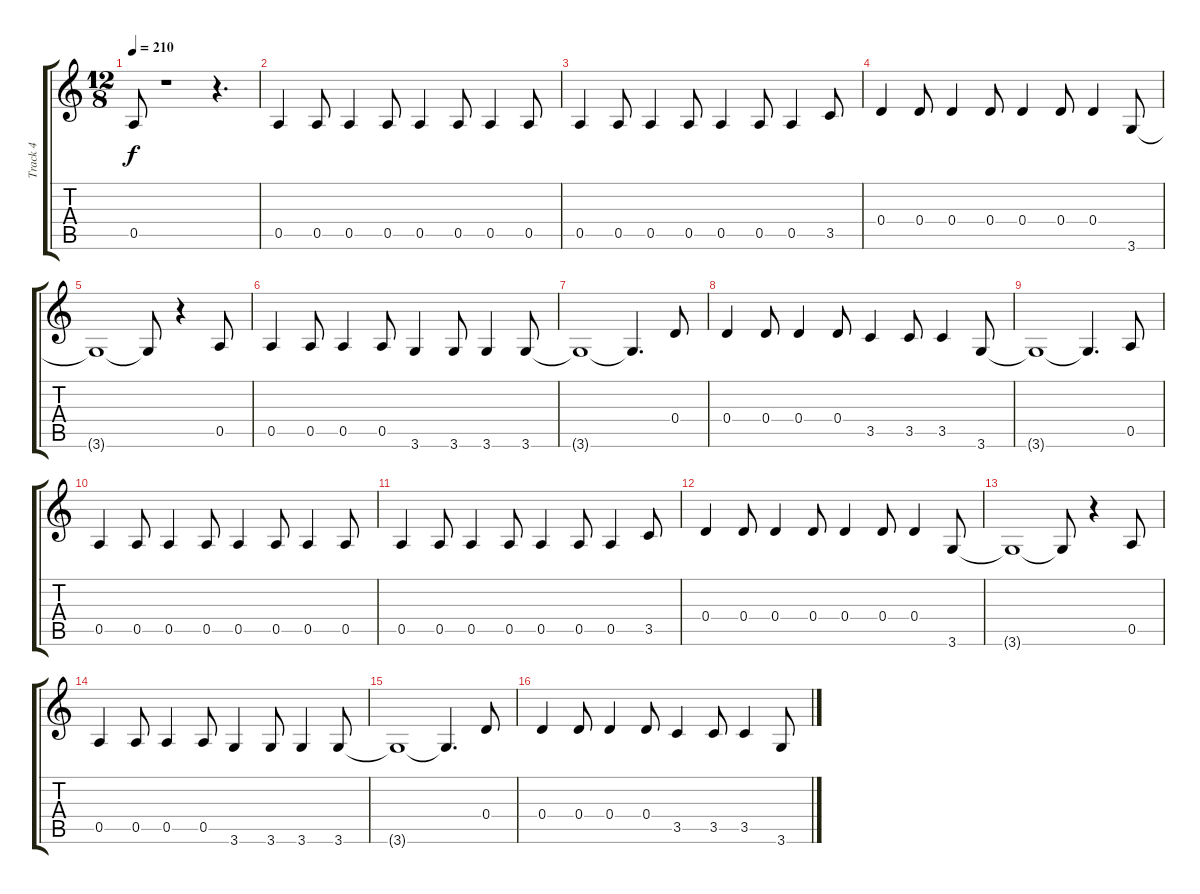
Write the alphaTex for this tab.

\track ("Track 4" "Track 4") {instrument electricguitarmuted}
\staff {score tabs}
\tuning (E4 B3 G3 D3 A2 E2) {hide}
\ts (12 8)
\tempo 210
\clef g2
\ks c
0.5.8{dy f} r.1 r.4{d} |
0.5.4 0.5.8 0.5.4 0.5.8 0.5.4 0.5.8 0.5.4 0.5.8 |
0.5.4 0.5.8 0.5.4 0.5.8 0.5.4 0.5.8 0.5.4 3.5.8 |
0.4.4 0.4.8 0.4.4 0.4.8 0.4.4 0.4.8 0.4.4 3.6.8 |
3.6{t}.1 3.6{t}.8 r.4 0.5.8 |
0.5.4 0.5.8 0.5.4 0.5.8 3.6.4 3.6.8 3.6.4 3.6.8 |
3.6{t}.1 3.6{t}.4{d} 0.4.8 |
0.4.4 0.4.8 0.4.4 0.4.8 3.5.4 3.5.8 3.5.4 3.6.8 |
3.6{t}.1 3.6{t}.4{d} 0.5.8 |
0.5.4 0.5.8 0.5.4 0.5.8 0.5.4 0.5.8 0.5.4 0.5.8 |
0.5.4 0.5.8 0.5.4 0.5.8 0.5.4 0.5.8 0.5.4 3.5.8 |
0.4.4 0.4.8 0.4.4 0.4.8 0.4.4 0.4.8 0.4.4 3.6.8 |
3.6{t}.1 3.6{t}.8 r.4 0.5.8 |
0.5.4 0.5.8 0.5.4 0.5.8 3.6.4 3.6.8 3.6.4 3.6.8 |
3.6{t}.1 3.6{t}.4{d} 0.4.8 |
0.4.4 0.4.8 0.4.4 0.4.8 3.5.4 3.5.8 3.5.4 3.6.8
